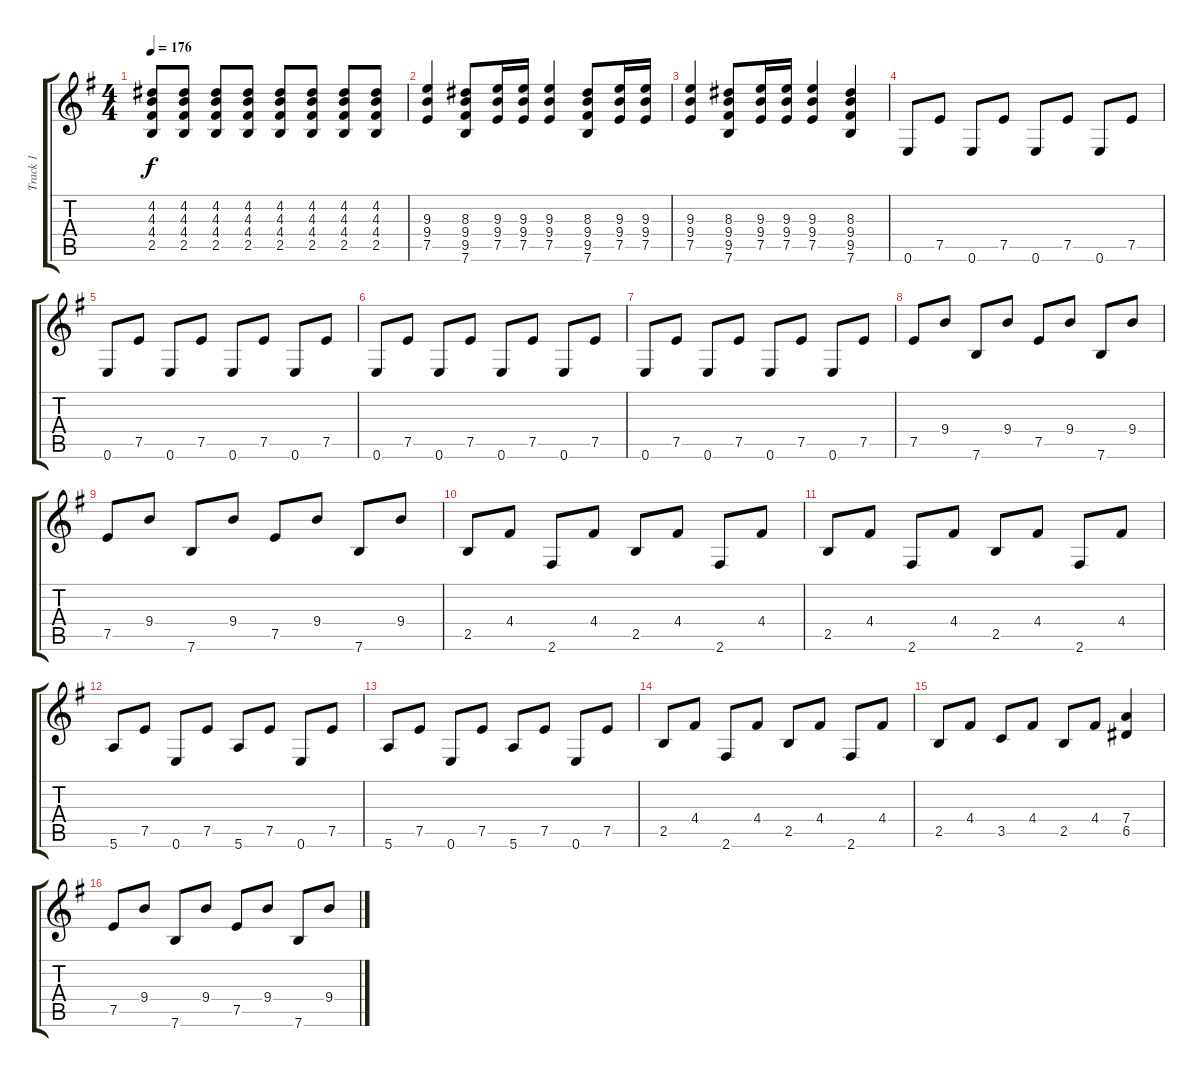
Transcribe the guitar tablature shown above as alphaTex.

\track ("Track 1" "Track 1") {instrument distortionguitar}
\staff {score tabs}
\tuning (E4 B3 G3 D3 A2 E2) {hide}
\ts (4 4)
\tempo 176
\clef g2
\ks g
(4.2 4.3 4.4 2.5).8{dy f} (4.2 4.3 4.4 2.5).8 (4.2 4.3 4.4 2.5).8 (4.2 4.3 4.4 2.5).8 (4.2 4.3 4.4 2.5).8 (4.2 4.3 4.4 2.5).8 (4.2 4.3 4.4 2.5).8 (4.2 4.3 4.4 2.5).8 |
(9.3 9.4 7.5).4 (8.3 9.4 9.5 7.6).8 (9.3 9.4 7.5).16 (9.3 9.4 7.5).16 (9.3 9.4 7.5).4 (8.3 9.4 9.5 7.6).8 (9.3 9.4 7.5).16 (9.3 9.4 7.5).16 |
(9.3 9.4 7.5).4 (8.3 9.4 9.5 7.6).8 (9.3 9.4 7.5).16 (9.3 9.4 7.5).16 (9.3 9.4 7.5).4 (8.3 9.4 9.5 7.6).4 |
0.6.8 7.5.8 0.6.8 7.5.8 0.6.8 7.5.8 0.6.8 7.5.8 |
0.6.8 7.5.8 0.6.8 7.5.8 0.6.8 7.5.8 0.6.8 7.5.8 |
0.6.8 7.5.8 0.6.8 7.5.8 0.6.8 7.5.8 0.6.8 7.5.8 |
0.6.8 7.5.8 0.6.8 7.5.8 0.6.8 7.5.8 0.6.8 7.5.8 |
7.5.8 9.4.8 7.6.8 9.4.8 7.5.8 9.4.8 7.6.8 9.4.8 |
7.5.8 9.4.8 7.6.8 9.4.8 7.5.8 9.4.8 7.6.8 9.4.8 |
2.5.8 4.4.8 2.6.8 4.4.8 2.5.8 4.4.8 2.6.8 4.4.8 |
2.5.8 4.4.8 2.6.8 4.4.8 2.5.8 4.4.8 2.6.8 4.4.8 |
5.6.8 7.5.8 0.6.8 7.5.8 5.6.8 7.5.8 0.6.8 7.5.8 |
5.6.8 7.5.8 0.6.8 7.5.8 5.6.8 7.5.8 0.6.8 7.5.8 |
2.5.8 4.4.8 2.6.8 4.4.8 2.5.8 4.4.8 2.6.8 4.4.8 |
2.5.8 4.4.8 3.5.8 4.4.8 2.5.8 4.4.8 (7.4 6.5).4 |
7.5.8 9.4.8 7.6.8 9.4.8 7.5.8 9.4.8 7.6.8 9.4.8
